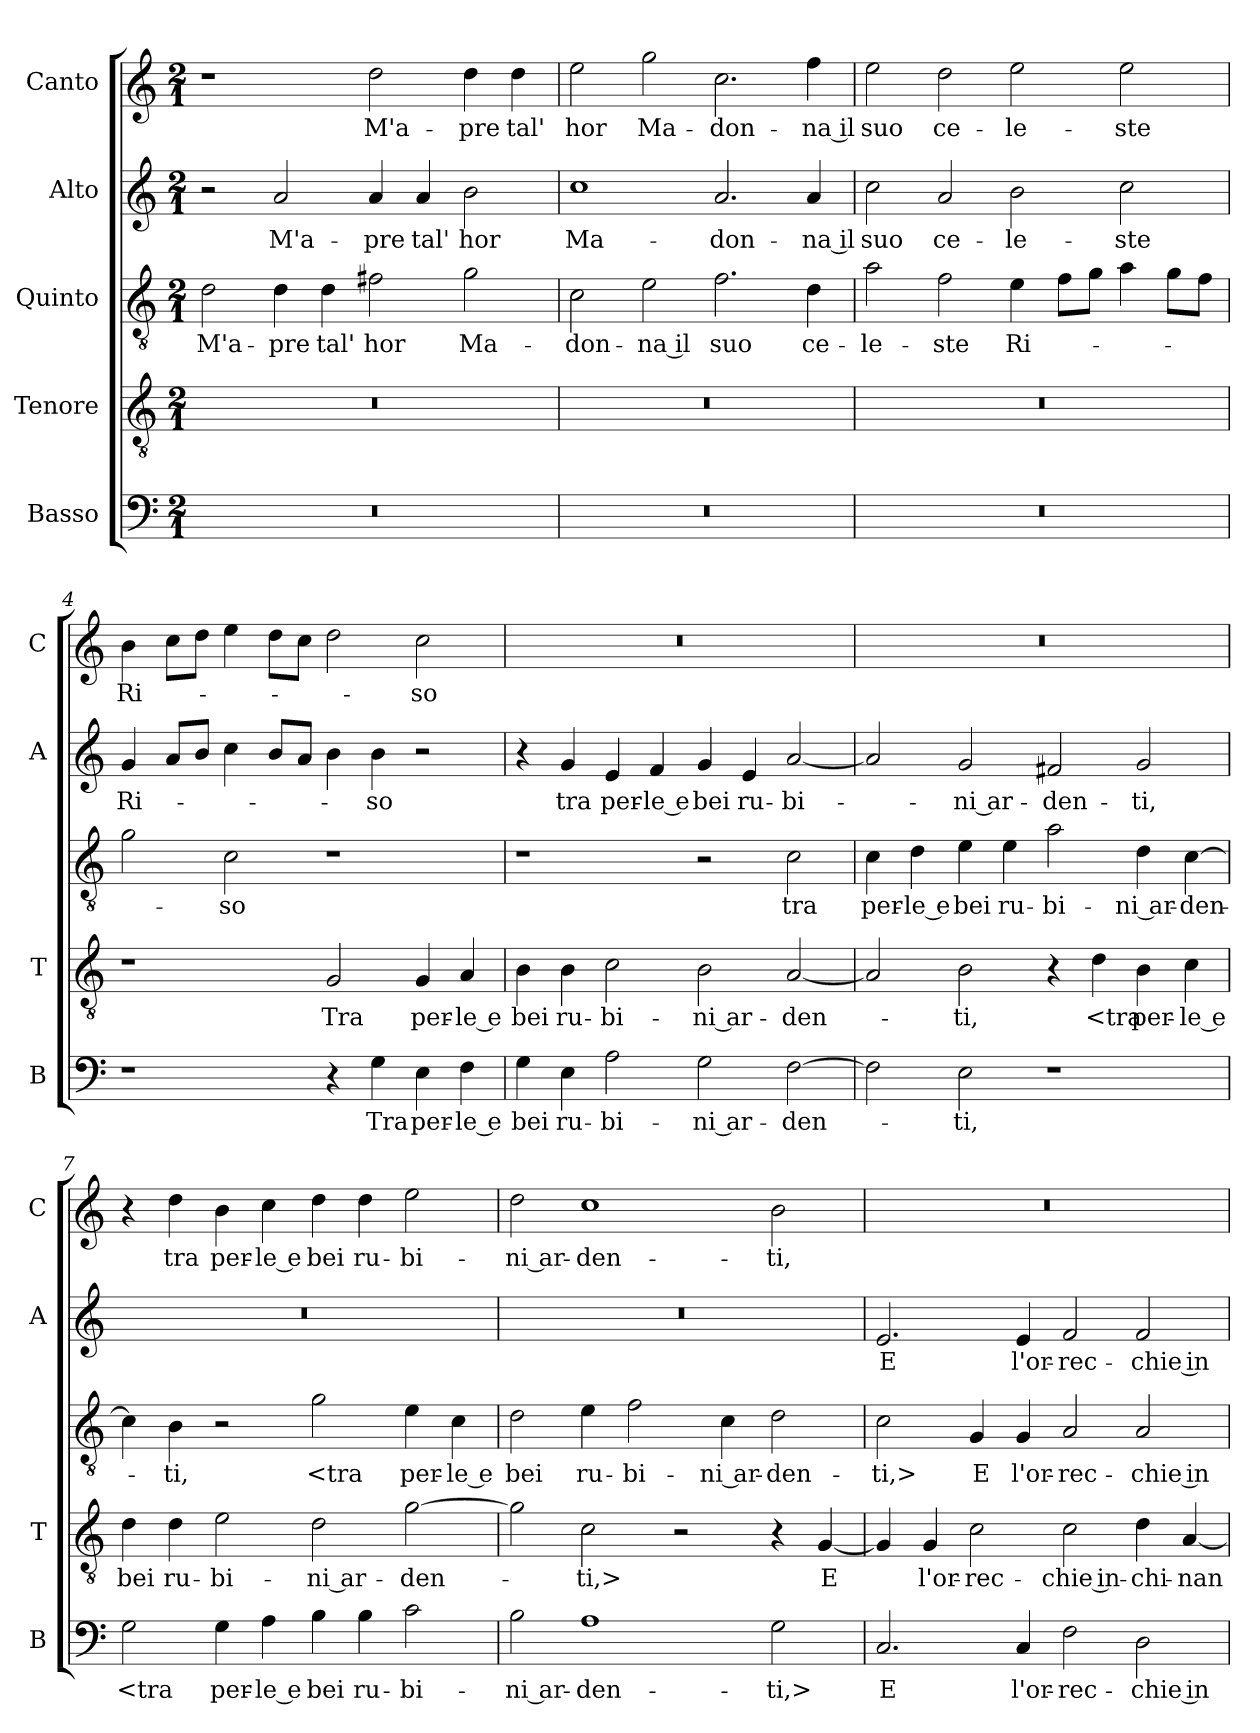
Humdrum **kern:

**kern	**text	**kern	**text	**kern	**text	**kern	**text	**kern	**text
*part5	*part5	*part4	*part4	*part3	*part3	*part2	*part2	*part1	*part1
*staff5	*staff5	*staff4	*staff4	*staff3	*staff3	*staff2	*staff2	*staff1	*staff1
*I"Basso	*	*I"Tenore	*	*I"Quinto	*	*I"Alto	*	*I"Canto	*
*I'B	*	*I'T	*	*	*	*I'A	*	*I'C	*
*clefF4	*	*clefGv2	*	*clefGv2	*	*clefG2	*	*clefG2	*
*k[]	*	*k[]	*	*k[]	*	*k[]	*	*k[]	*
*M2/1	*	*M2/1	*	*M2/1	*	*M2/1	*	*M2/1	*
=1	=1	=1	=1	=1	=1	=1	=1	=1	=1
0r	.	0r	.	2d	M'a-	2r	.	1r	.
.	.	.	.	4d	-pre	2a	M'a-	.	.
.	.	.	.	4d	tal'	.	.	.	.
.	.	.	.	2f#X	hor	4a	-pre	2dd	M'a-
.	.	.	.	.	.	4a	tal'	.	.
.	.	.	.	2g	Ma-	2b	hor	4dd	-pre
.	.	.	.	.	.	.	.	4dd	tal'
=2	=2	=2	=2	=2	=2	=2	=2	=2	=2
0r	.	0r	.	2c	-don-	1cc	Ma-	2ee	hor
.	.	.	.	2e	-na il	.	.	2gg	Ma-
.	.	.	.	2.f	suo	2.a	-don-	2.cc	-don-
.	.	.	.	4d	ce-	4a	-na il	4ff	-na il
=3	=3	=3	=3	=3	=3	=3	=3	=3	=3
0r	.	0r	.	2a	-le-	2cc	suo	2ee	suo
.	.	.	.	2f	-ste	2a	ce-	2dd	ce-
.	.	.	.	4e	Ri-	2b	-le-	2ee	-le-
.	.	.	.	8fL	.	.	.	.	.
.	.	.	.	8gJ	.	.	.	.	.
.	.	.	.	4a	.	2cc	-ste	2ee	-ste
.	.	.	.	8gL	.	.	.	.	.
.	.	.	.	8fJ	.	.	.	.	.
=4	=4	=4	=4	=4	=4	=4	=4	=4	=4
1r	.	1r	.	2g	.	4g	Ri-	4b	Ri-
.	.	.	.	.	.	8aL	.	8ccL	.
.	.	.	.	.	.	8bJ	.	8ddJ	.
.	.	.	.	2c	-so	4cc	.	4ee	.
.	.	.	.	.	.	8bL	.	8ddL	.
.	.	.	.	.	.	8aJ	.	8ccJ	.
4r	.	2G	Tra	1r	.	4b	.	2dd	.
4G	Tra	.	.	.	.	4b	-so	.	.
4E	per-	4G	per-	.	.	2r	.	2cc	-so
4F	-le e	4A	-le e	.	.	.	.	.	.
=5	=5	=5	=5	=5	=5	=5	=5	=5	=5
4G	bei	4B	bei	1r	.	4r	.	0r	.
4E	ru-	4B	ru-	.	.	4g	tra	.	.
2A	-bi-	2c	-bi-	.	.	4e	per-	.	.
.	.	.	.	.	.	4f	-le e	.	.
2G	-ni ar-	2B	-ni ar-	2r	.	4g	bei	.	.
.	.	.	.	.	.	4e	ru-	.	.
[2F	-den-	[2A	-den-	2c	tra	[2a	-bi-	.	.
=6	=6	=6	=6	=6	=6	=6	=6	=6	=6
2F]	.	2A]	.	4c	per-	2a]	.	0r	.
.	.	.	.	4d	-le e	.	.	.	.
2E	-ti,	2B	-ti,	4e	bei	2g	-ni ar-	.	.
.	.	.	.	4e	ru-	.	.	.	.
1r	.	4r	.	2a	-bi-	2f#X	-den-	.	.
.	.	4d	<tra	.	.	.	.	.	.
.	.	4B	per-	4d	-ni ar-	2g	-ti,	.	.
.	.	4c	-le e	[4c	-den-	.	.	.	.
=7	=7	=7	=7	=7	=7	=7	=7	=7	=7
2G	<tra	4d	bei	4c]	.	0r	.	4r	.
.	.	4d	ru-	4B	-ti,	.	.	4dd	tra
4G	per-	2e	-bi-	2r	.	.	.	4b	per-
4A	-le e	.	.	.	.	.	.	4cc	-le e
4B	bei	2d	-ni ar-	2g	<tra	.	.	4dd	bei
4B	ru-	.	.	.	.	.	.	4dd	ru-
2c	-bi-	[2g	-den-	4e	per-	.	.	2ee	-bi-
.	.	.	.	4c	-le e	.	.	.	.
=8	=8	=8	=8	=8	=8	=8	=8	=8	=8
2B	-ni ar-	2g]	.	2d	bei	0r	.	2dd	-ni ar-
1A	-den-	2c	-ti,>	4e	ru-	.	.	1cc	-den-
.	.	.	.	2f	-bi-	.	.	.	.
.	.	2r	.	.	.	.	.	.	.
.	.	.	.	4c	-ni ar-	.	.	.	.
2G	-ti,>	4r	.	2d	-den-	.	.	2b	-ti,
.	.	[4G	E	.	.	.	.	.	.
=9	=9	=9	=9	=9	=9	=9	=9	=9	=9
2.C	E	4G]	.	2c	-ti,>	2.e	E	0r	.
.	.	4G	l'or-	.	.	.	.	.	.
.	.	2c	-rec-	4G	E	.	.	.	.
4C	l'or-	.	.	4G	l'or-	4e	l'or-	.	.
2F	-rec-	2c	-chie in-	2A	-rec-	2f	-rec-	.	.
2D	-chie in	4d	-chi-	2A	-chie in	2f	-chie in	.	.
.	.	[4A	-nan-	.	.	.	.	.	.
=	=	=	=	=	=	=	=	=	=
*-	*-	*-	*-	*-	*-	*-	*-	*-	*-
